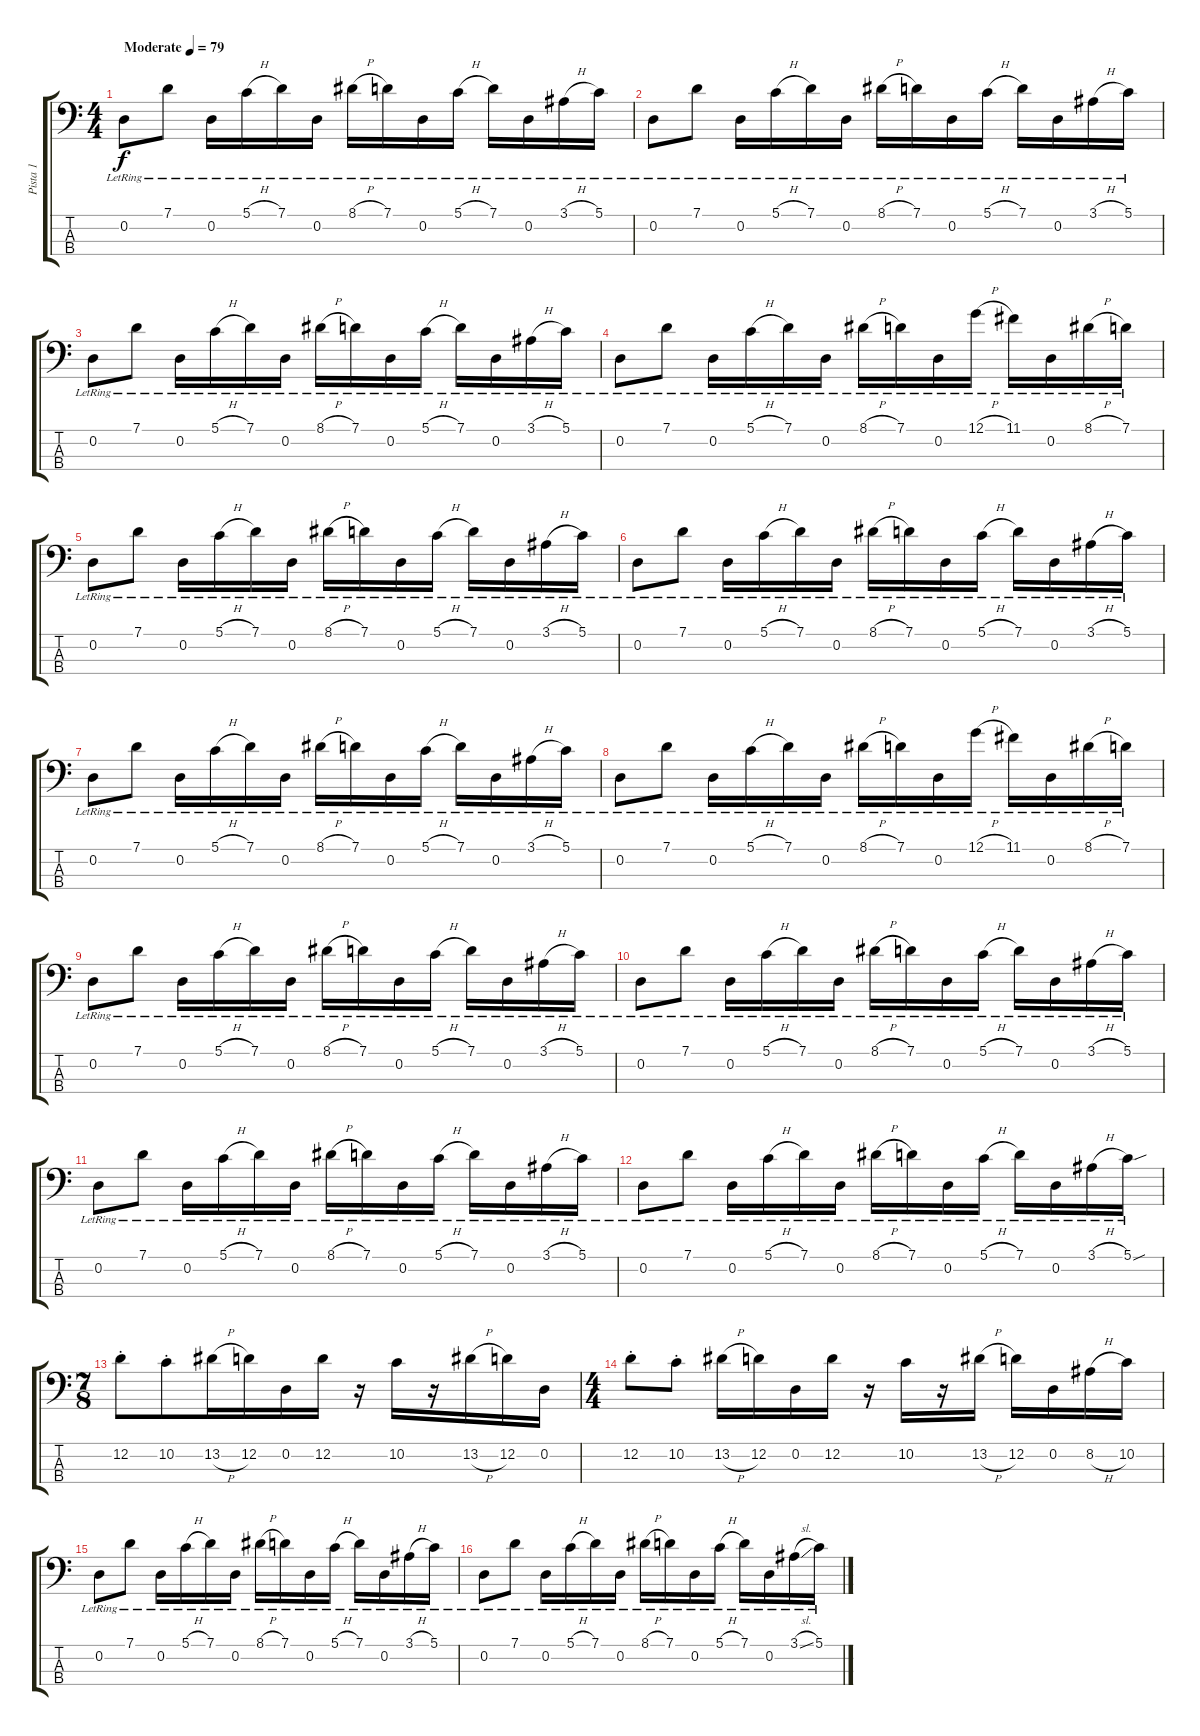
\track ("Pista 1" "Pista 1") {instrument electricbasspick}
\staff {score tabs}
\tuning (G2 D2 A1 D1) {hide}
\ts (4 4)
\tempo (79 "Moderate")
\clef f4
\ks c
0.2{lr}.8{dy f instrument electricbasspick} 7.1{lr}.8 0.2{lr}.16 5.1{h lr}.16 7.1{lr}.16 0.2{lr}.16 8.1{h lr}.16 7.1{lr}.16 0.2{lr}.16 5.1{h lr}.16 7.1{lr}.16 0.2{lr}.16 3.1{h lr}.16 5.1{lr}.16 |
0.2{lr}.8 7.1{lr}.8 0.2{lr}.16 5.1{h lr}.16 7.1{lr}.16 0.2{lr}.16 8.1{h lr}.16 7.1{lr}.16 0.2{lr}.16 5.1{h lr}.16 7.1{lr}.16 0.2{lr}.16 3.1{h lr}.16 5.1{lr}.16 |
0.2{lr}.8 7.1{lr}.8 0.2{lr}.16 5.1{h lr}.16 7.1{lr}.16 0.2{lr}.16 8.1{h lr}.16 7.1{lr}.16 0.2{lr}.16 5.1{h lr}.16 7.1{lr}.16 0.2{lr}.16 3.1{h lr}.16 5.1{lr}.16 |
0.2{lr}.8 7.1{lr}.8 0.2{lr}.16 5.1{h lr}.16 7.1{lr}.16 0.2{lr}.16 8.1{h lr}.16 7.1{lr}.16 0.2{lr}.16 12.1{h lr}.16 11.1{lr}.16 0.2{lr}.16 8.1{h lr}.16 7.1{lr}.16 |
0.2{lr}.8 7.1{lr}.8 0.2{lr}.16 5.1{h lr}.16 7.1{lr}.16 0.2{lr}.16 8.1{h lr}.16 7.1{lr}.16 0.2{lr}.16 5.1{h lr}.16 7.1{lr}.16 0.2{lr}.16 3.1{h lr}.16 5.1{lr}.16 |
0.2{lr}.8 7.1{lr}.8 0.2{lr}.16 5.1{h lr}.16 7.1{lr}.16 0.2{lr}.16 8.1{h lr}.16 7.1{lr}.16 0.2{lr}.16 5.1{h lr}.16 7.1{lr}.16 0.2{lr}.16 3.1{h lr}.16 5.1{lr}.16 |
0.2{lr}.8 7.1{lr}.8 0.2{lr}.16 5.1{h lr}.16 7.1{lr}.16 0.2{lr}.16 8.1{h lr}.16 7.1{lr}.16 0.2{lr}.16 5.1{h lr}.16 7.1{lr}.16 0.2{lr}.16 3.1{h lr}.16 5.1{lr}.16 |
0.2{lr}.8 7.1{lr}.8 0.2{lr}.16 5.1{h lr}.16 7.1{lr}.16 0.2{lr}.16 8.1{h lr}.16 7.1{lr}.16 0.2{lr}.16 12.1{h lr}.16 11.1{lr}.16 0.2{lr}.16 8.1{h lr}.16 7.1{lr}.16 |
0.2{lr}.8 7.1{lr}.8 0.2{lr}.16 5.1{h lr}.16 7.1{lr}.16 0.2{lr}.16 8.1{h lr}.16 7.1{lr}.16 0.2{lr}.16 5.1{h lr}.16 7.1{lr}.16 0.2{lr}.16 3.1{h lr}.16 5.1{lr}.16 |
0.2{lr}.8 7.1{lr}.8 0.2{lr}.16 5.1{h lr}.16 7.1{lr}.16 0.2{lr}.16 8.1{h lr}.16 7.1{lr}.16 0.2{lr}.16 5.1{h lr}.16 7.1{lr}.16 0.2{lr}.16 3.1{h lr}.16 5.1{lr}.16 |
0.2{lr}.8 7.1{lr}.8 0.2{lr}.16 5.1{h lr}.16 7.1{lr}.16 0.2{lr}.16 8.1{h lr}.16 7.1{lr}.16 0.2{lr}.16 5.1{h lr}.16 7.1{lr}.16 0.2{lr}.16 3.1{h lr}.16 5.1{lr}.16 |
0.2{lr}.8 7.1{lr}.8 0.2{lr}.16 5.1{h lr}.16 7.1{lr}.16 0.2{lr}.16 8.1{h lr}.16 7.1{lr}.16 0.2{lr}.16 5.1{h lr}.16 7.1{lr}.16 0.2{lr}.16 3.1{h lr}.16 5.1{sou lr}.16 |
\ts (7 8)
12.2{st}.8 10.2{st}.8 13.2{h}.16 12.2.16 0.2.16 12.2.16 r.16 10.2.16 r.16 13.2{h}.16 12.2.16 0.2.16 |
\ts (4 4)
12.2{st}.8 10.2{st}.8 13.2{h}.16 12.2.16 0.2.16 12.2.16 r.16 10.2.16 r.16 13.2{h}.16 12.2.16 0.2.16 8.2{h}.16 10.2.16 |
0.2{lr}.8 7.1{lr}.8 0.2{lr}.16 5.1{h lr}.16 7.1{lr}.16 0.2{lr}.16 8.1{h lr}.16 7.1{lr}.16 0.2{lr}.16 5.1{h lr}.16 7.1{lr}.16 0.2{lr}.16 3.1{h lr}.16 5.1{lr}.16 |
0.2{lr}.8 7.1{lr}.8 0.2{lr}.16 5.1{h lr}.16 7.1{lr}.16 0.2{lr}.16 8.1{h lr}.16 7.1{lr}.16 0.2{lr}.16 5.1{h lr}.16 7.1{lr}.16 0.2{lr}.16 3.1{sl lr}.16 5.1{lr}.16
